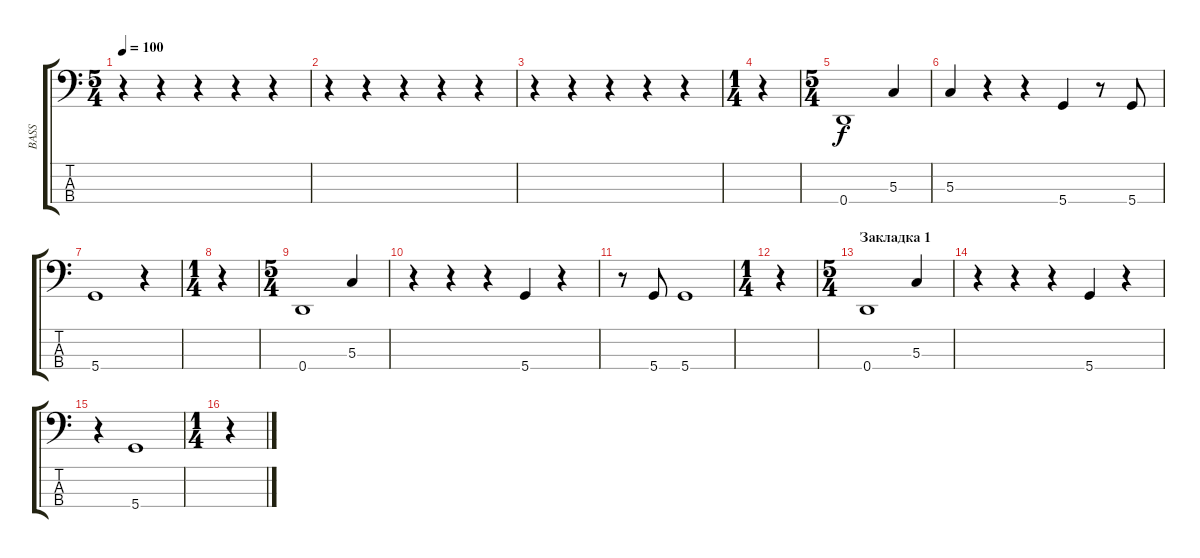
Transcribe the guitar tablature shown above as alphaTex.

\track ("BASS" "BASS") {instrument electricbasspick}
\staff {score tabs}
\tuning (F2 C2 G1 D1) {hide}
\ts (5 4)
\tempo 100
\clef f4
\ks c
r.4{dy f instrument electricbasspick} r.4 r.4 r.4 r.4 |
r.4 r.4 r.4 r.4 r.4 |
r.4 r.4 r.4 r.4 r.4 |
\ts (1 4)
r.4 |
\ts (5 4)
0.4.1 5.3.4 |
5.3.4 r.4 r.4 5.4.4 r.8 5.4.8 |
5.4.1 r.4 |
\ts (1 4)
r.4 |
\ts (5 4)
0.4.1 5.3.4 |
r.4 r.4 r.4 5.4.4 r.4 |
r.8 5.4.8 5.4.1 |
\ts (1 4)
r.4 |
\ts (5 4)
\section ("" "Закладка 1")
0.4.1 5.3.4 |
r.4 r.4 r.4 5.4.4 r.4 |
r.4 5.4.1 |
\ts (1 4)
r.4
